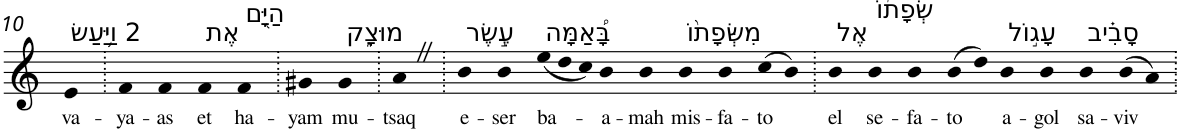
**kern	**text
*part1	*part1
*staff1	*staff1
*I"Piano	*
*I'Pno	*
!!LO:PB:g=z
*clefG2	*
*k[]	*
=10	=10
!LO:TX:a:t=2 וַיַּ֥עַשׂ	!
!	!LO:LY:b
4e	va-
=11.	=11.
!	!LO:LY:b
4f	-ya-
!	!LO:LY:b
4f	-as
!LO:TX:a:t=אֶת	!
!	!LO:LY:b
4f	et
!LO:TX:a:t=הַיָּ֖ם	!
!	!LO:LY:b
4f	ha-
=12.	=12.
!	!LO:LY:b
4g#X	-yam
!LO:TX:a:t=מוּצָ֑ק	!
!	!LO:LY:b
4g#	mu-
=13.	=13.
!	!LO:LY:b
4aZ	-tsaq
=14.	=14.
!LO:TX:a:t=עֶ֣שֶׂר	!
!	!LO:LY:b
4b	e-
!	!LO:LY:b
4b	-ser
*Xtuplet	*
!LO:TX:a:t=בָּ֠אַמָּה	!
!	!LO:LY:b
(<12ee	ba-
12dd	.
12cc)	.
!	!LO:LY:b
4b	-a-
!	!LO:LY:b
4b	-mah
!LO:TX:a:t=מִשְּׂפָת֨וֹ	!
!	!LO:LY:b
4b	mis-
!	!LO:LY:b
4b	-fa-
!	!LO:LY:b
(>8cc	-to
8b)	.
=15.	=15.
!LO:TX:a:t=אֶל	!
!	!LO:LY:b
4b	el
!LO:TX:a:t=שְׂפָת֜וֹ	!
!	!LO:LY:b
4b	se-
!	!LO:LY:b
4b	-fa-
!	!LO:LY:b
(>8b	-to
8dd)	.
!LO:TX:a:t=עָג֣וֹל	!
!	!LO:LY:b
4b	a-
!	!LO:LY:b
4b	-gol
!LO:TX:a:t=סָבִ֗יב	!
!	!LO:LY:b
4b	sa-
!	!LO:LY:b
(>8b	-viv
8a)	.
=.	=.
*-	*-
